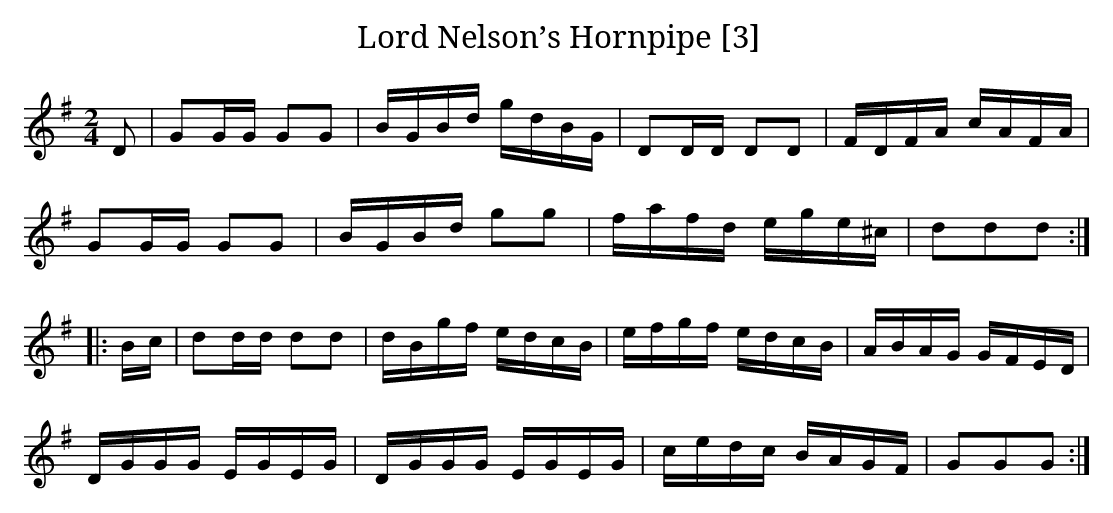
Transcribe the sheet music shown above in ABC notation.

X:1
T:Lord Nelson’s Hornpipe [3]
M:2/4
L:1/8
K:G
D|GG/G/ GG|B/G/B/d/ g/d/B/G/|DD/D/ DD|F/D/F/A/ c/A/F/A/|
GG/G/ GG|B/G/B/d/ gg|f/a/f/d/ e/g/e/^c/|ddd:|
|:B/c/|dd/d/ dd|d/B/g/f/ e/d/c/B/|e/f/g/f/ e/d/c/B/|A/B/A/G/ G/F/E/D/|
D/G/G/G/ E/G/E/G/|D/G/G/G/ E/G/E/G/|c/e/d/c/ B/A/G/F/|GGG:|]
